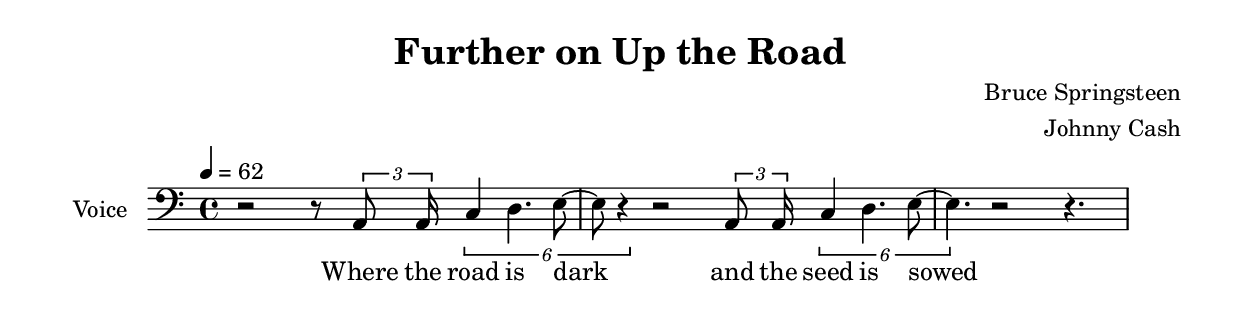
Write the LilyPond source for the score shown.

\version "2.12.0"

\header {
  title = "Further on Up the Road"
  composer = "Bruce Springsteen"
  arranger = "Johnny Cash"
%  copyright = \markup \center-column {
%    "This file is Giacomo Ritucci's own work and represents his interpretation of the song."
%    "You may only use this file for private study, scholarship, or research."
%    " "
%  }
}


globals = {
  \key c \major
  \time 4/4
  \tempo 4 = 62
}


voice = \relative c {
  \globals
  \clef bass
  \set Staff.instrumentName = "Voice"
  \set Staff.shortInstrumentName = "V"

%  | r1*3 |
  | r2 r8 \times 2/3 { a8 a16 } \times 2/6 { c4 d4. e8 ~ | e8 r4 }
  r2 \times 2/3 { a,8 a16 } \times 2/6 { c4 d4. e8 ~ | e4. }
  r2 r4. |
}

voiceLyrics = \lyricmode {
  Where the road is dark and the seed is sowed
  Where the gun is cocked and the bullet's cold
  Where the miles are marked in the blood and gold
  I'll meet you further on up the road

  Got on my dead man's suit and my smilin' skull ring
  My lucky graveyard boots and song to sing
  I got a song to sing, keep me out of the cold
  And I'll meet you further on up the road.

  Further on up the road
  Further on up the road
  Where the way dark and the night is cold
  One sunny mornin' we'll rise I know
  And I'll meet you further on up the road.

  Now I been out in the desert, just doin' my time
  Searchin' through the dust, lookin' for a sign
  If there's a light up ahead well brother I don't know
  But I got this fever burnin' in my soul
  So let's take the good times as they go
  And I'll meet you further on up the road

  Further on up the road
  Further on up the road
  Further on up the road
  Further on up the road

  One sunny mornin' we'll rise I know
  And I'll meet you further on up the road
  One sunny mornin' we'll rise I know
  And I'll meet you further on up the road.
}


\score {
  <<
    \new Voice = "jc" {
      \autoBeamOff
      \voice
    }
    \new Lyrics \lyricsto "jc" \voiceLyrics
  >>

  \layout { }
  \midi { }
}

